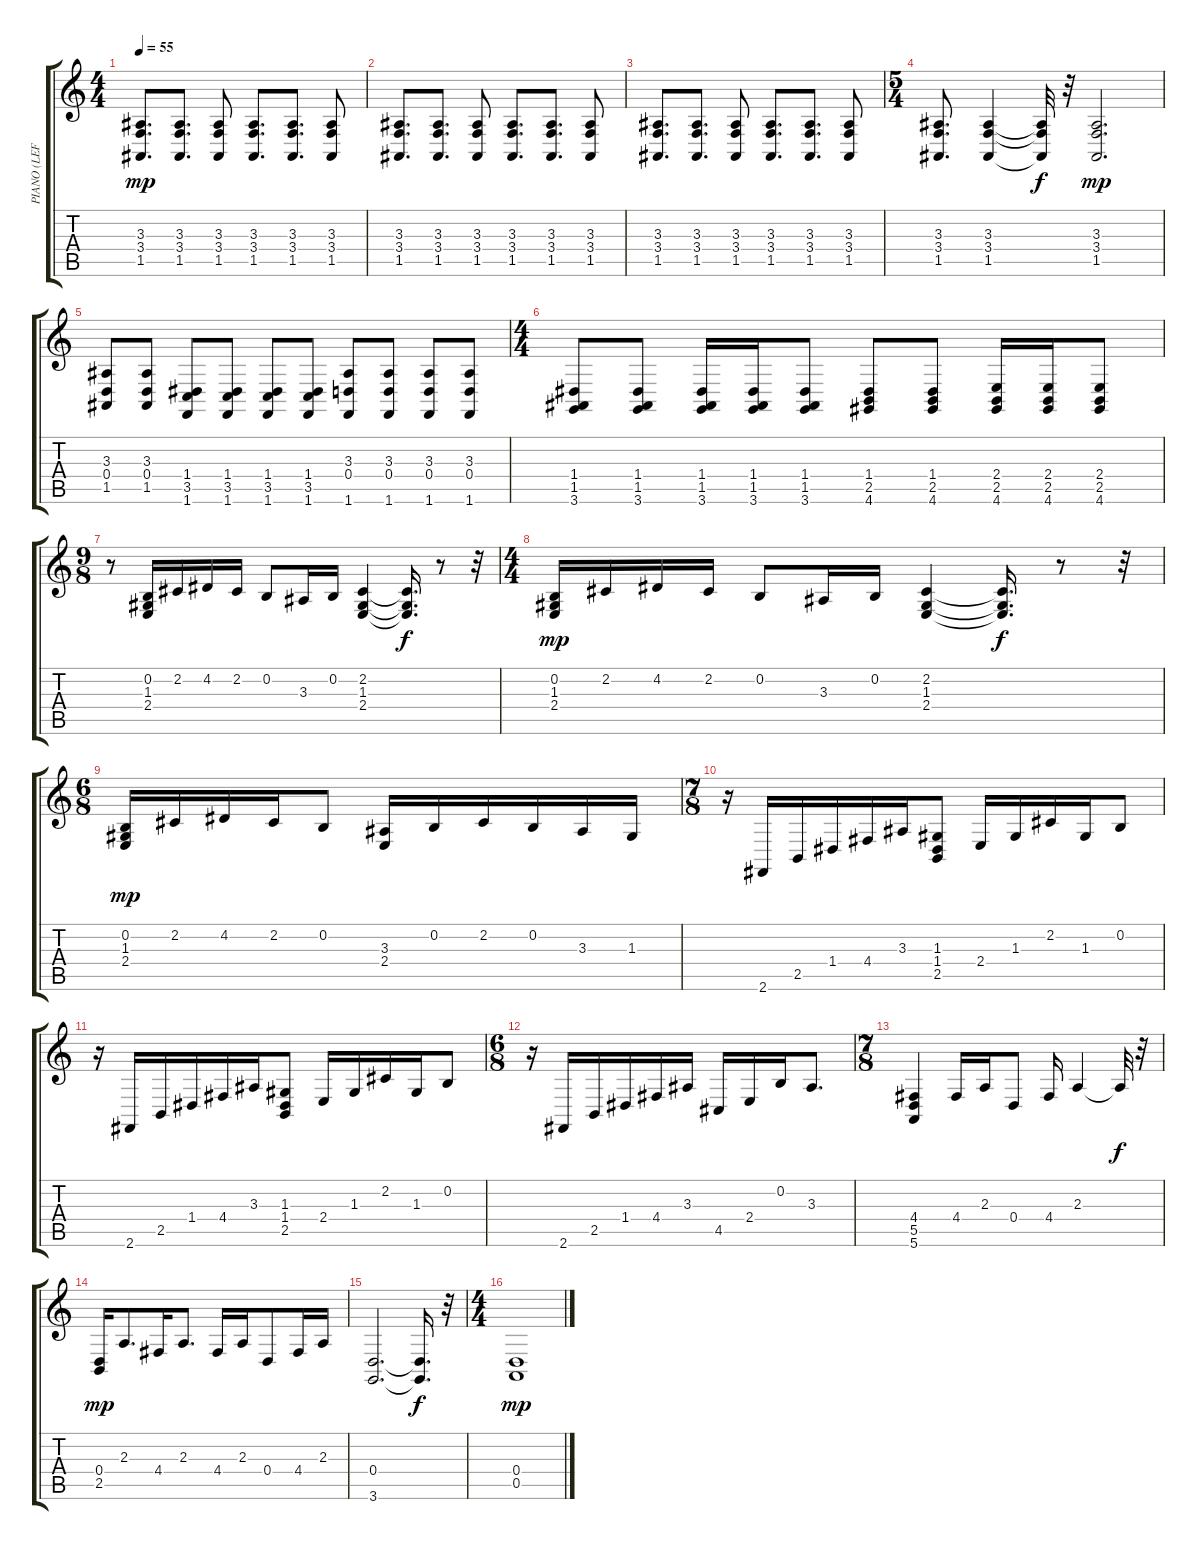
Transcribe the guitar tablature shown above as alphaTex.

\track ("PIANO (LEFT )    " "PIANO (LEF") {instrument acousticgrandpiano}
\staff {score tabs}
\tuning (E4 B3 G3 D3 A2 E2) {hide}
\ts (4 4)
\tempo 55
\clef g2
\ks c
(3.3 3.4 1.5).8{d dy mp} (3.3 3.4 1.5).8{d} (3.3 3.4 1.5).8 (3.3 3.4 1.5).8{d} (3.3 3.4 1.5).8{d} (3.3 3.4 1.5).8 |
(3.3 3.4 1.5).8{d} (3.3 3.4 1.5).8{d} (3.3 3.4 1.5).8 (3.3 3.4 1.5).8{d} (3.3 3.4 1.5).8{d} (3.3 3.4 1.5).8 |
(3.3 3.4 1.5).8{d} (3.3 3.4 1.5).8{d} (3.3 3.4 1.5).8 (3.3 3.4 1.5).8{d} (3.3 3.4 1.5).8{d} (3.3 3.4 1.5).8 |
\ts (5 4)
(3.3 3.4 1.5).8{d} (3.3 3.4 1.5).4 (3.3{t} 3.4{t} 1.5{t}).32{dy f} r.32 (3.3 3.4 1.5).2{d dy mp} |
(3.3 0.4 1.5).8 (3.3 0.4 1.5).8 (1.4 3.5 1.6).8 (1.4 3.5 1.6).8 (1.4 3.5 1.6).8 (1.4 3.5 1.6).8 (3.3 0.4 1.6).8 (3.3 0.4 1.6).8 (3.3 0.4 1.6).8 (3.3 0.4 1.6).8 |
\ts (4 4)
(1.4 1.5 3.6).8{volume 16} (1.4 1.5 3.6).8 (1.4 1.5 3.6).16 (1.4 1.5 3.6).16 (1.4 1.5 3.6).8 (1.4 2.5 4.6).8 (1.4 2.5 4.6).8 (2.4 2.5 4.6).16 (2.4 2.5 4.6).16 (2.4 2.5 4.6).8 |
\ts (9 8)
r.8 (0.2 1.3 2.4).16 2.2.16 4.2.16 2.2.16 0.2.8 3.3.16 0.2.16 (2.2 1.3 2.4).4 (2.2{t} 1.3{t} 2.4{t}).16{d dy f} r.8 r.32 |
\ts (4 4)
(0.2 1.3 2.4).16{dy mp} 2.2.16 4.2.16 2.2.16 0.2.8 3.3.16 0.2.16 (2.2 1.3 2.4).4 (2.2{t} 1.3{t} 2.4{t}).16{d dy f} r.8 r.32 |
\ts (6 8)
(0.2 1.3 2.4).16{dy mp} 2.2.16 4.2.16 2.2.16 0.2.8 (3.3 2.4).16 0.2.16 2.2.16 0.2.16 3.3.16 1.3.16 |
\ts (7 8)
r.16 2.6.16 2.5.16 1.4.16 4.4.16 3.3.16 (1.3 1.4 2.5).8 2.4.16 1.3.16 2.2.16 1.3.16 0.2.8 |
r.16 2.6.16 2.5.16 1.4.16 4.4.16 3.3.16 (1.3 1.4 2.5).8 2.4.16 1.3.16 2.2.16 1.3.16 0.2.8 |
\ts (6 8)
r.16 2.6.16 2.5.16 1.4.16 4.4.16 3.3.16 4.5.16 2.4.16 0.2.16 3.3.8{d} |
\ts (7 8)
(4.4 5.5 5.6).4 4.4.16 2.3.16 0.4.8 4.4.16 2.3.4 2.3{t}.32{dy f} r.32 |
(0.4 2.5).16{dy mp} 2.3.8{d} 4.4.16 2.3.8{d} 4.4.16 2.3.16 0.4.8 4.4.16 2.3.16 |
(0.4 3.6).2{d} (0.4{t} 3.6{t}).16{d dy f} r.32 |
\ts (4 4)
(0.4 0.5).1{dy mp}
